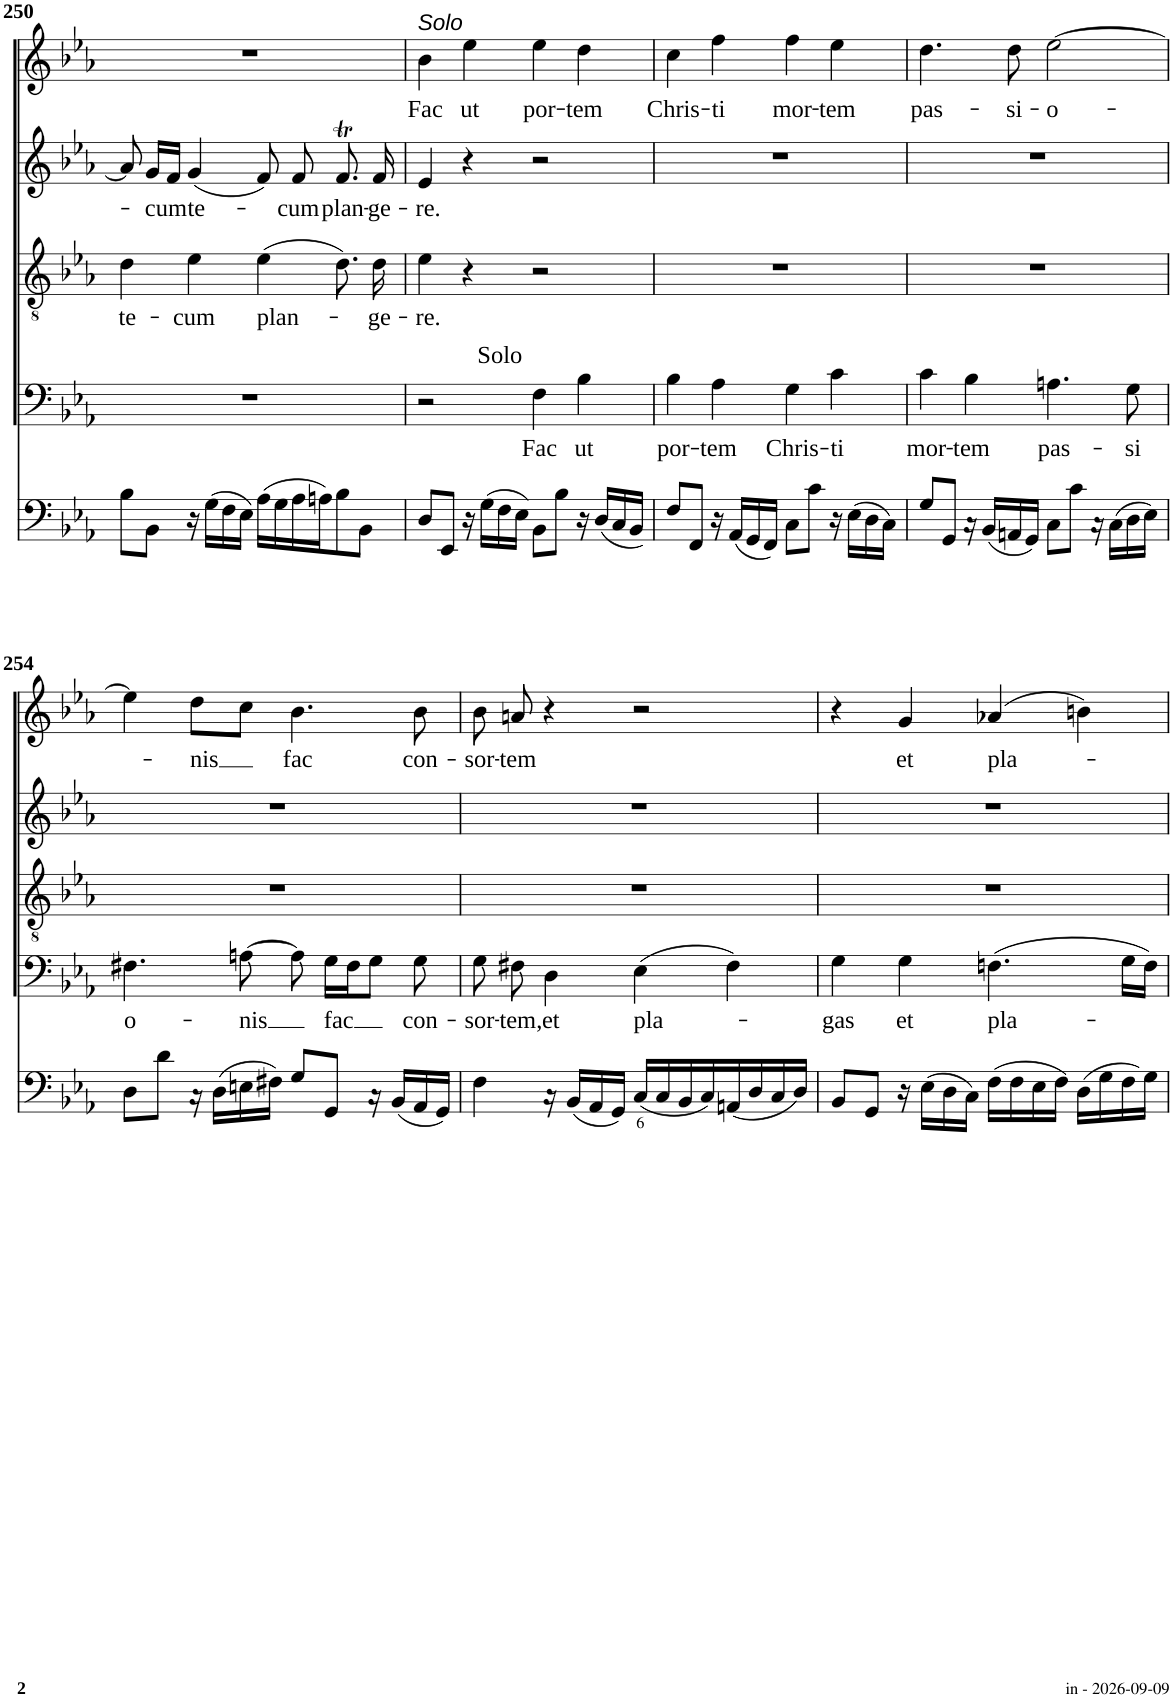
**kern	**kern	**text	**kern	**text	**text	**kern	**text	**kern	**text
*part5	*part4	*part4	*part3	*part3	*part3	*part2	*part2	*part1	*part1
*staff5	*staff4	*staff4	*staff3	*staff3	*staff3	*staff2	*staff2	*staff1	*staff1
*I"B.c.	*I"B.	*	*I"T.	*	*	*I"A.	*	*I"S.	*
!!LO:PB:g=z
*clefF4	*clefF4	*	*clefGv2	*	*	*clefG2	*	*clefG2	*
*k[b-e-a-]	*k[b-e-a-]	*	*k[b-e-a-]	*	*	*k[b-e-a-]	*	*k[b-e-a-]	*
*E-:	*E-:	*	*E-:	*	*	*E-:	*	*E-:	*
*M2/2	*M2/2	*	*M2/2	*	*	*M2/2	*	*M2/2	*
*met(c|)	*met(c|)	*	*met(c|)	*	*	*met(c|)	*	*met(c|)	*
=250	=250	=250	=250	=250	=250	=250	=250	=250	=250
!	!	!	!	!LO:LY:b	!	!	!	!	!
8B-\L	1r	.	4d\	te-	.	8a-/]	.	1r	.
!	!	!	!	!	!	!	!LO:LY:b	!	!
8BB-\J	.	.	.	.	.	16g/LL	-cum	.	.
.	.	.	.	.	.	16f/JJ	.	.	.
!	!	!	!	!LO:LY:b	!	!	!LO:LY:b	!	!
16r	.	.	4e-\	-cum	.	(4g/	te-	.	.
(16G\LL	.	.	.	.	.	.	.	.	.
16F\)	.	.	.	.	.	.	.	.	.
16E-\JJ	.	.	.	.	.	.	.	.	.
!	!	!	!	!LO:LY:b	!	!	!	!	!
(16A-\LL	.	.	(>4e-\	plan-	.	8f/)	.	.	.
16G\	.	.	.	.	.	.	.	.	.
!	!	!	!	!	!	!	!LO:LY:b	!	!
16A-\)	.	.	.	.	.	8f/	-cum	.	.
16An\J	.	.	.	.	.	.	.	.	.
!	!	!	!	!	!	!	!LO:LY:b	!	!
8B-\	.	.	8.d\L)	.	.	8.fT/	plan-	.	.
8BB-\J	.	.	.	.	.	.	.	.	.
!	!	!	!	!LO:LY:b	!	!	!LO:LY:b	!	!
.	.	.	16d\Jk	-ge-	.	16f/	-ge-	.	.
=251	=251	=251	=251	=251	=251	=251	=251	=251	=251
!	!	!	!	!	!	!	!	!LO:TX:a:i:t=Solo	!
!	!	!	!	!LO:LY:b	!LO:LY:b	!	!LO:LY:b	!	!LO:LY:b
8D/L	2r	.	4e-\	-re.	Solo	4e-/	-re.	4b-\	Fac
8EE-/J	.	.	.	.	.	.	.	.	.
!	!	!	!	!	!	!	!	!	!LO:LY:b
16r	.	.	4r	.	.	4r	.	4ee-\	ut
(16G\LL	.	.	.	.	.	.	.	.	.
16F\)	.	.	.	.	.	.	.	.	.
16E-\JJ	.	.	.	.	.	.	.	.	.
!	!	!LO:LY:b	!	!	!	!	!	!	!LO:LY:b
8BB-\L	4F\	Fac	2r	.	.	2r	.	4ee-\	por-
8B-\J	.	.	.	.	.	.	.	.	.
!	!	!LO:LY:b	!	!	!	!	!	!	!LO:LY:b
16r	4B-\	ut	.	.	.	.	.	4dd\	-tem
(16D/LL	.	.	.	.	.	.	.	.	.
16C/	.	.	.	.	.	.	.	.	.
16BB-/JJ)	.	.	.	.	.	.	.	.	.
=252	=252	=252	=252	=252	=252	=252	=252	=252	=252
!	!	!LO:LY:b	!	!	!	!	!	!	!LO:LY:b
8F/L	4B-\	por-	1r	.	.	1r	.	4cc\	Chris-
8FF/J	.	.	.	.	.	.	.	.	.
!	!	!LO:LY:b	!	!	!	!	!	!	!LO:LY:b
16r	4A-\	-tem	.	.	.	.	.	4ff\	-ti
(16AA-/LL	.	.	.	.	.	.	.	.	.
16GG/)	.	.	.	.	.	.	.	.	.
16FF/JJ	.	.	.	.	.	.	.	.	.
!	!	!LO:LY:b	!	!	!	!	!	!	!LO:LY:b
8C\L	4G\	Chris-	.	.	.	.	.	4ff\	mor-
8c\J	.	.	.	.	.	.	.	.	.
!	!	!LO:LY:b	!	!	!	!	!	!	!LO:LY:b
16r	4c\	-ti	.	.	.	.	.	4ee-\	-tem
(16E-\LL	.	.	.	.	.	.	.	.	.
16D\	.	.	.	.	.	.	.	.	.
16C\JJ)	.	.	.	.	.	.	.	.	.
=253	=253	=253	=253	=253	=253	=253	=253	=253	=253
!	!	!LO:LY:b	!	!	!	!	!	!	!LO:LY:b
8G/L	4c\	mor-	1r	.	.	1r	.	4.dd\	pas-
8GG/J	.	.	.	.	.	.	.	.	.
!	!	!LO:LY:b	!	!	!	!	!	!	!
16rC	4B-\	-tem	.	.	.	.	.	.	.
(<16BB-/LL	.	.	.	.	.	.	.	.	.
!	!	!	!	!	!	!	!	!	!LO:LY:b
16AAn/	.	.	.	.	.	.	.	8dd\	-si-
16GG/JJ)	.	.	.	.	.	.	.	.	.
!	!	!LO:LY:b	!	!	!	!	!	!	!LO:LY:b
8C\L	4.An\	pas-	.	.	.	.	.	[>2ee-\	-o-
8c\J	.	.	.	.	.	.	.	.	.
16rC	.	.	.	.	.	.	.	.	.
(>16C\LL	.	.	.	.	.	.	.	.	.
!	!	!LO:LY:b	!	!	!	!	!	!	!
16D\	8G\	-si	.	.	.	.	.	.	.
16E-\JJ)	.	.	.	.	.	.	.	.	.
!!LO:LB:g=z
=254	=254	=254	=254	=254	=254	=254	=254	=254	=254
!	!	!LO:LY:b	!	!	!	!	!	!	!
8D\L	4.F#X\	o-	1r	.	.	1r	.	4ee-\]	.
8d\J	.	.	.	.	.	.	.	.	.
!	!	!	!	!	!	!	!	!	!LO:LY:b
16rC	.	.	.	.	.	.	.	8dd\L	-nis
(>16D\LL	.	.	.	.	.	.	.	.	.
!	!	!LO:LY:b	!	!	!	!	!	!	!
16En\	[>8An\	-nis	.	.	.	.	.	8cc\J	.
16F#X\JJ)	.	.	.	.	.	.	.	.	.
!	!	!	!	!	!	!	!	!	!LO:LY:b
8G/L	8A\]	.	.	.	.	.	.	4.b-\	fac
!	!	!LO:LY:b	!	!	!	!	!	!	!
8GG/J	16G\LL	fac	.	.	.	.	.	.	.
.	16F#\J	.	.	.	.	.	.	.	.
16rC	8G\J	.	.	.	.	.	.	.	.
(<16BB-/LL	.	.	.	.	.	.	.	.	.
!	!	!LO:LY:b	!	!	!	!	!	!	!LO:LY:b
16AA-/	8G\	con-	.	.	.	.	.	8b-\	con-
16GG/JJ)	.	.	.	.	.	.	.	.	.
=255	=255	=255	=255	=255	=255	=255	=255	=255	=255
!	!	!LO:LY:b	!	!	!	!	!	!	!LO:LY:b
4F\	8G\	-sor-	1r	.	.	1r	.	8b-\	-sor-
!	!	!LO:LY:b	!	!	!	!	!	!	!LO:LY:b
.	8F#X\	-tem,	.	.	.	.	.	8an/	-tem
!	!	!LO:LY:b	!	!	!	!	!	!	!
16rC	4D\	et	.	.	.	.	.	4r	.
(<16BB-/LL	.	.	.	.	.	.	.	.	.
16AA-/	.	.	.	.	.	.	.	.	.
16GG/JJ)	.	.	.	.	.	.	.	.	.
!	!	!LO:LY:b	!	!	!	!	!	!	!
(<16C</LL	(4E-\	pla-	.	.	.	.	.	2r	.
16C/	.	.	.	.	.	.	.	.	.
16BB-/	.	.	.	.	.	.	.	.	.
16C/)	.	.	.	.	.	.	.	.	.
(16AAn/	4F#\)	.	.	.	.	.	.	.	.
16D/)	.	.	.	.	.	.	.	.	.
16C/	.	.	.	.	.	.	.	.	.
16D/JJ	.	.	.	.	.	.	.	.	.
=256	=256	=256	=256	=256	=256	=256	=256	=256	=256
!	!	!LO:LY:b	!	!	!	!	!	!	!
8BB-/L	4G\	-gas	1r	.	.	1r	.	4r	.
8GG/J	.	.	.	.	.	.	.	.	.
!	!	!LO:LY:b	!	!	!	!	!	!	!LO:LY:b
16r	4G\	et	.	.	.	.	.	4g/	et
(16E-\LL	.	.	.	.	.	.	.	.	.
16D\)	.	.	.	.	.	.	.	.	.
16C\JJ	.	.	.	.	.	.	.	.	.
!	!	!LO:LY:b	!	!	!	!	!	!	!LO:LY:b
(16F\LL	(4.Fn\	pla-	.	.	.	.	.	(>4a-X/	pla-
16F\	.	.	.	.	.	.	.	.	.
16E-\)	.	.	.	.	.	.	.	.	.
16F\JJ	.	.	.	.	.	.	.	.	.
(16D\LL	.	.	.	.	.	.	.	4bn\)	.
16G\)	.	.	.	.	.	.	.	.	.
16F\	16G\LL)	.	.	.	.	.	.	.	.
16G\JJ	16F\JJ	.	.	.	.	.	.	.	.
=	=	=	=	=	=	=	=	=	=
*-	*-	*-	*-	*-	*-	*-	*-	*-	*-
